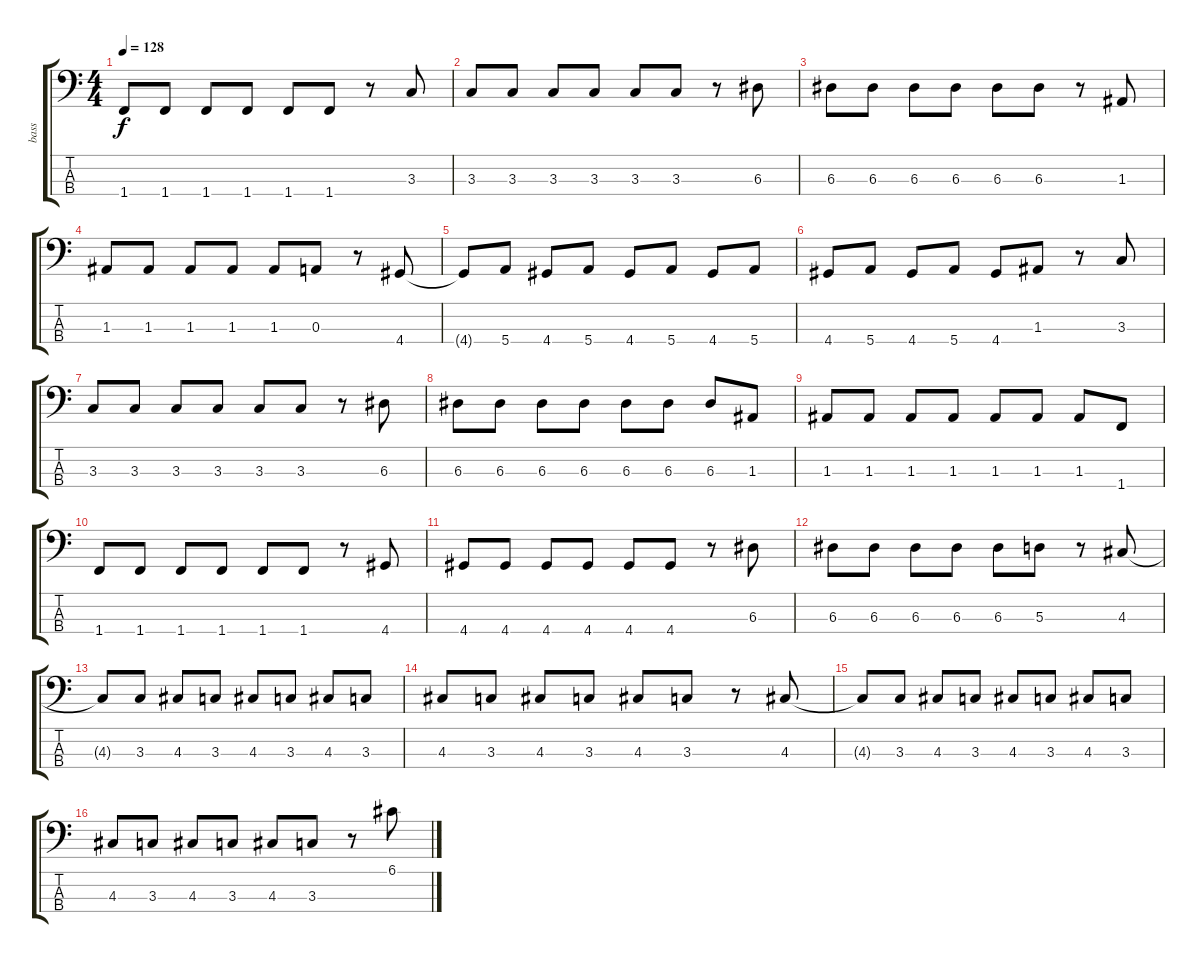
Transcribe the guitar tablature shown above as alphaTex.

\track ("bass" "bass") {instrument slapbass1}
\staff {score tabs}
\tuning (G2 D2 A1 E1) {hide}
\ts (4 4)
\tempo 128
\clef f4
\ks c
1.4.8{dy f} 1.4.8 1.4.8 1.4.8 1.4.8 1.4.8 r.8 3.3.8 |
3.3.8 3.3.8 3.3.8 3.3.8 3.3.8 3.3.8 r.8 6.3.8 |
6.3.8 6.3.8 6.3.8 6.3.8 6.3.8 6.3.8 r.8 1.3.8 |
1.3.8 1.3.8 1.3.8 1.3.8 1.3.8 0.3.8 r.8 4.4.8 |
4.4{t}.8 5.4.8 4.4.8 5.4.8 4.4.8 5.4.8 4.4.8 5.4.8 |
4.4.8 5.4.8 4.4.8 5.4.8 4.4.8 1.3.8 r.8 3.3.8 |
3.3.8 3.3.8 3.3.8 3.3.8 3.3.8 3.3.8 r.8 6.3.8 |
6.3.8 6.3.8 6.3.8 6.3.8 6.3.8 6.3.8 6.3.8 1.3.8 |
1.3.8 1.3.8 1.3.8 1.3.8 1.3.8 1.3.8 1.3.8 1.4.8 |
1.4.8 1.4.8 1.4.8 1.4.8 1.4.8 1.4.8 r.8 4.4.8 |
4.4.8 4.4.8 4.4.8 4.4.8 4.4.8 4.4.8 r.8 6.3.8 |
6.3.8 6.3.8 6.3.8 6.3.8 6.3.8 5.3.8 r.8 4.3.8 |
4.3{t}.8 3.3.8 4.3.8 3.3.8 4.3.8 3.3.8 4.3.8 3.3.8 |
4.3.8 3.3.8 4.3.8 3.3.8 4.3.8 3.3.8 r.8 4.3.8 |
4.3{t}.8 3.3.8 4.3.8 3.3.8 4.3.8 3.3.8 4.3.8 3.3.8 |
4.3.8 3.3.8 4.3.8 3.3.8 4.3.8 3.3.8 r.8 6.1.8
